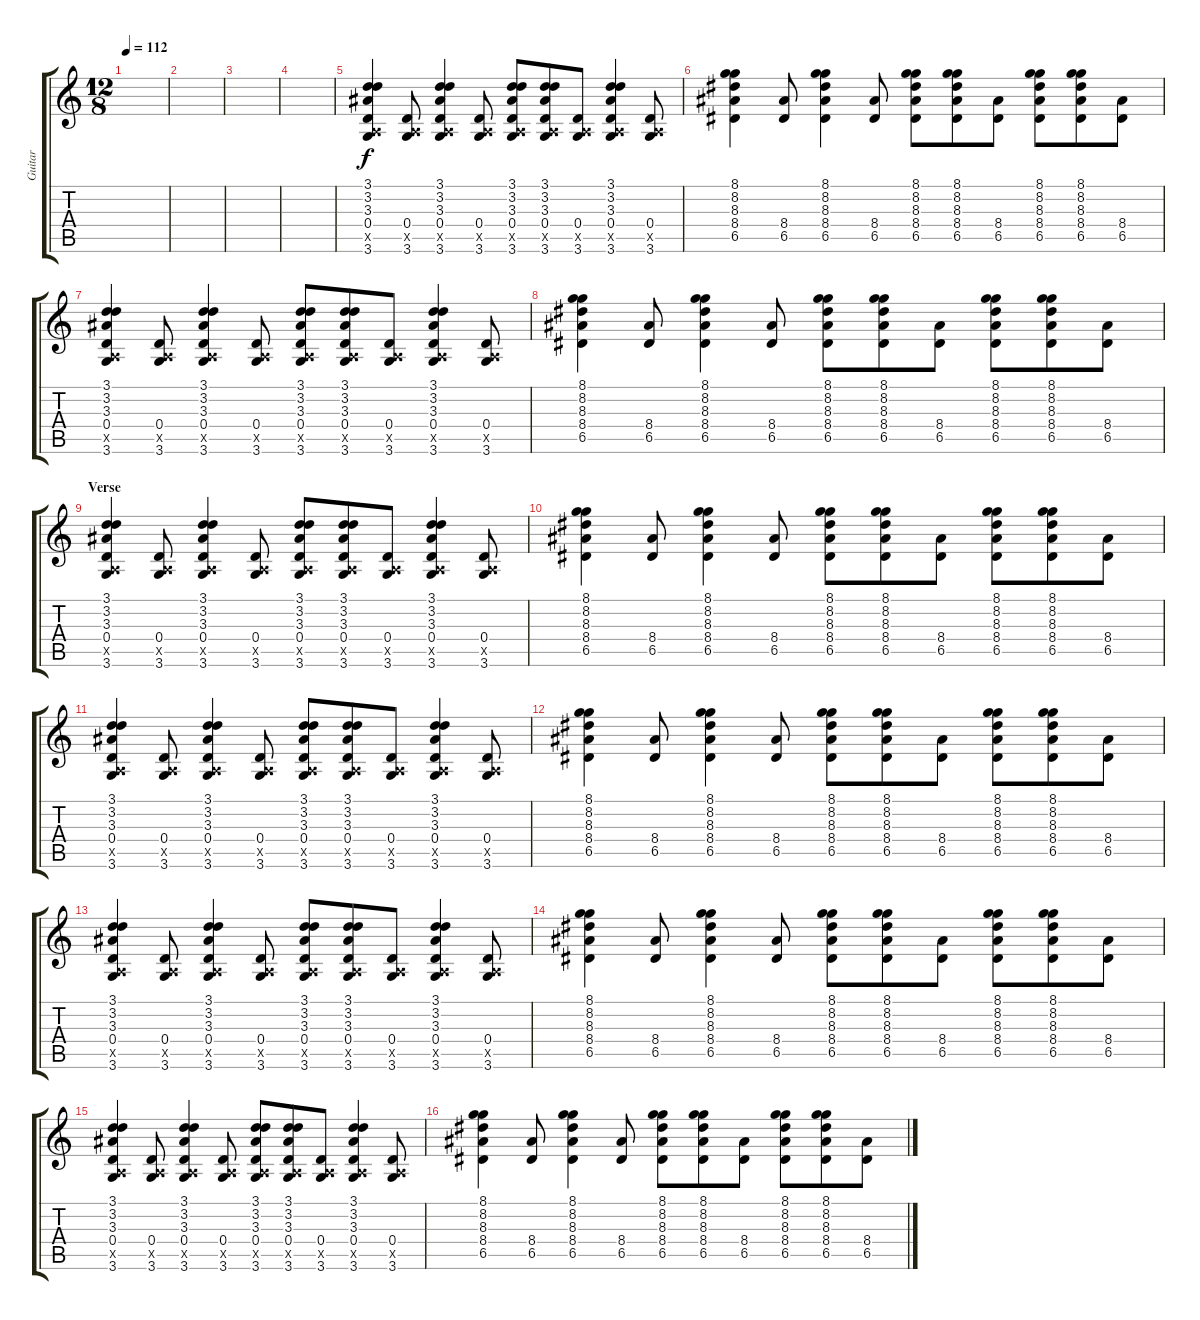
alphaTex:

\track ("Guitar" "Guitar") {instrument acousticguitarsteel}
\staff {score tabs}
\tuning (B3 B3 G3 D3 A2 E2) {hide}
\ts (12 8)
\tempo 112
\clef g2
\ks c
|
|
|
|
(3.1 3.2 3.3 0.4 0.5{x} 3.6).4 (0.4 0.5{x} 3.6).8 (3.1 3.2 3.3 0.4 0.5{x} 3.6).4 (0.4 0.5{x} 3.6).8 (3.1 3.2 3.3 0.4 0.5{x} 3.6).8 (3.1 3.2 3.3 0.4 0.5{x} 3.6).8 (0.4 0.5{x} 3.6).8 (3.1 3.2 3.3 0.4 0.5{x} 3.6).4 (0.4 0.5{x} 3.6).8 |
(8.1 8.2 8.3 8.4 6.5).4 (8.4 6.5).8 (8.1 8.2 8.3 8.4 6.5).4 (8.4 6.5).8 (8.1 8.2 8.3 8.4 6.5).8 (8.1 8.2 8.3 8.4 6.5).8 (8.4 6.5).8 (8.1 8.2 8.3 8.4 6.5).8 (8.1 8.2 8.3 8.4 6.5).8 (8.4 6.5).8 |
(3.1 3.2 3.3 0.4 0.5{x} 3.6).4 (0.4 0.5{x} 3.6).8 (3.1 3.2 3.3 0.4 0.5{x} 3.6).4 (0.4 0.5{x} 3.6).8 (3.1 3.2 3.3 0.4 0.5{x} 3.6).8 (3.1 3.2 3.3 0.4 0.5{x} 3.6).8 (0.4 0.5{x} 3.6).8 (3.1 3.2 3.3 0.4 0.5{x} 3.6).4 (0.4 0.5{x} 3.6).8 |
(8.1 8.2 8.3 8.4 6.5).4 (8.4 6.5).8 (8.1 8.2 8.3 8.4 6.5).4 (8.4 6.5).8 (8.1 8.2 8.3 8.4 6.5).8 (8.1 8.2 8.3 8.4 6.5).8 (8.4 6.5).8 (8.1 8.2 8.3 8.4 6.5).8 (8.1 8.2 8.3 8.4 6.5).8 (8.4 6.5).8 |
\section ("" "Verse")
(3.1 3.2 3.3 0.4 0.5{x} 3.6).4 (0.4 0.5{x} 3.6).8 (3.1 3.2 3.3 0.4 0.5{x} 3.6).4 (0.4 0.5{x} 3.6).8 (3.1 3.2 3.3 0.4 0.5{x} 3.6).8 (3.1 3.2 3.3 0.4 0.5{x} 3.6).8 (0.4 0.5{x} 3.6).8 (3.1 3.2 3.3 0.4 0.5{x} 3.6).4 (0.4 0.5{x} 3.6).8 |
(8.1 8.2 8.3 8.4 6.5).4 (8.4 6.5).8 (8.1 8.2 8.3 8.4 6.5).4 (8.4 6.5).8 (8.1 8.2 8.3 8.4 6.5).8 (8.1 8.2 8.3 8.4 6.5).8 (8.4 6.5).8 (8.1 8.2 8.3 8.4 6.5).8 (8.1 8.2 8.3 8.4 6.5).8 (8.4 6.5).8 |
(3.1 3.2 3.3 0.4 0.5{x} 3.6).4 (0.4 0.5{x} 3.6).8 (3.1 3.2 3.3 0.4 0.5{x} 3.6).4 (0.4 0.5{x} 3.6).8 (3.1 3.2 3.3 0.4 0.5{x} 3.6).8 (3.1 3.2 3.3 0.4 0.5{x} 3.6).8 (0.4 0.5{x} 3.6).8 (3.1 3.2 3.3 0.4 0.5{x} 3.6).4 (0.4 0.5{x} 3.6).8 |
(8.1 8.2 8.3 8.4 6.5).4 (8.4 6.5).8 (8.1 8.2 8.3 8.4 6.5).4 (8.4 6.5).8 (8.1 8.2 8.3 8.4 6.5).8 (8.1 8.2 8.3 8.4 6.5).8 (8.4 6.5).8 (8.1 8.2 8.3 8.4 6.5).8 (8.1 8.2 8.3 8.4 6.5).8 (8.4 6.5).8 |
(3.1 3.2 3.3 0.4 0.5{x} 3.6).4 (0.4 0.5{x} 3.6).8 (3.1 3.2 3.3 0.4 0.5{x} 3.6).4 (0.4 0.5{x} 3.6).8 (3.1 3.2 3.3 0.4 0.5{x} 3.6).8 (3.1 3.2 3.3 0.4 0.5{x} 3.6).8 (0.4 0.5{x} 3.6).8 (3.1 3.2 3.3 0.4 0.5{x} 3.6).4 (0.4 0.5{x} 3.6).8 |
(8.1 8.2 8.3 8.4 6.5).4 (8.4 6.5).8 (8.1 8.2 8.3 8.4 6.5).4 (8.4 6.5).8 (8.1 8.2 8.3 8.4 6.5).8 (8.1 8.2 8.3 8.4 6.5).8 (8.4 6.5).8 (8.1 8.2 8.3 8.4 6.5).8 (8.1 8.2 8.3 8.4 6.5).8 (8.4 6.5).8 |
(3.1 3.2 3.3 0.4 0.5{x} 3.6).4 (0.4 0.5{x} 3.6).8 (3.1 3.2 3.3 0.4 0.5{x} 3.6).4 (0.4 0.5{x} 3.6).8 (3.1 3.2 3.3 0.4 0.5{x} 3.6).8 (3.1 3.2 3.3 0.4 0.5{x} 3.6).8 (0.4 0.5{x} 3.6).8 (3.1 3.2 3.3 0.4 0.5{x} 3.6).4 (0.4 0.5{x} 3.6).8 |
(8.1 8.2 8.3 8.4 6.5).4 (8.4 6.5).8 (8.1 8.2 8.3 8.4 6.5).4 (8.4 6.5).8 (8.1 8.2 8.3 8.4 6.5).8 (8.1 8.2 8.3 8.4 6.5).8 (8.4 6.5).8 (8.1 8.2 8.3 8.4 6.5).8 (8.1 8.2 8.3 8.4 6.5).8 (8.4 6.5).8
